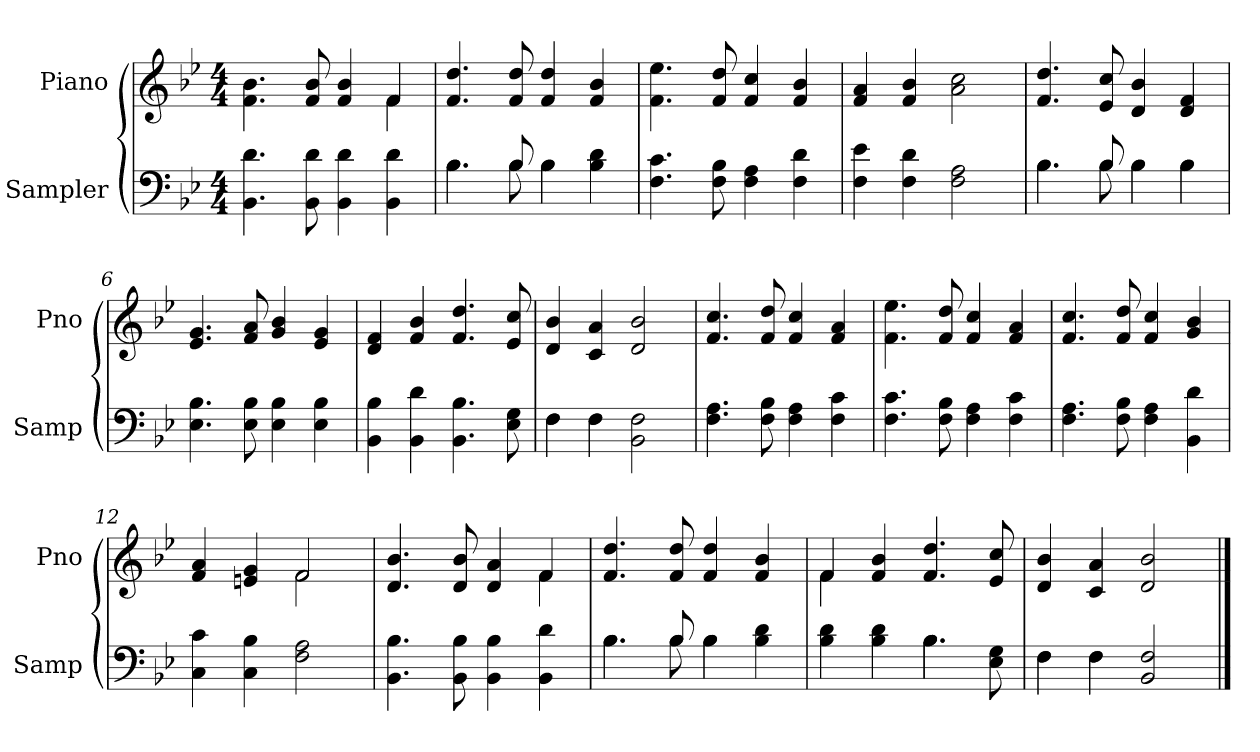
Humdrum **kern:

**kern	**kern
*part2	*part1
*staff2	*staff1
*I"Sampler	*I"Piano
*I'Samp	*I'Pno
*clefF4	*clefG2
*k[b-e-]	*k[b-e-]
*B-:	*B-:
*M4/4	*M4/4
=1	=1
*	*^
4.BB- 4.d	4.f\ 4.b-\	2.ryy
8BB- 8d	8f 8b-	.
4BB- 4d	4f 4b-	.
4BB- 4d	4f/	4f
*	*v	*v
=2	=2
*^	*
4.B-\	4.B-	4.f 4.dd
8B-/	8B-	8f 8dd
4B-\	4B-	4f 4dd
4B- 4d	4ryy	4f 4b-
*v	*v	*
=3	=3
4.F 4.c	4.f 4.ee-
8F 8B-	8f 8dd
4F 4A	4f 4cc
4F 4d	4f 4b-
=4	=4
4F 4e-	4f 4a
4F 4d	4f 4b-
2F 2A	2a 2cc
=5	=5
*^	*
4.B-\	4.B-	4.f 4.dd
8B-/	8B-	8e- 8cc
4B-\	4B-	4d 4b-
4B-\	4B-	4d 4f
*v	*v	*
=6	=6
4.E- 4.B-	4.e- 4.g
8E- 8B-	8f 8a
4E- 4B-	4g 4b-
4E- 4B-	4e- 4g
=7	=7
4BB- 4B-	4d 4f
4BB- 4d	4f 4b-
4.BB- 4.B-	4.f 4.dd
8E- 8G	8e- 8cc
=8	=8
*^	*
4F\	4F	4d 4b-
4F\	4F	4c 4a
2BB- 2F	2ryy	2d 2b-
*v	*v	*
=9	=9
4.F 4.A	4.f 4.cc
8F 8B-	8f 8dd
4F 4A	4f 4cc
4F 4c	4f 4a
=10	=10
4.F 4.c	4.f 4.ee-
8F 8B-	8f 8dd
4F 4A	4f 4cc
4F 4c	4f 4a
=11	=11
4.F 4.A	4.f 4.cc
8F 8B-	8f 8dd
4F 4A	4f 4cc
4BB- 4d	4g 4b-
=12	=12
*	*^
4C 4c	4f 4a	2ryy
4C 4B-	4en 4g	.
2F 2A	2f/	2f
=13	=13	=13
4.BB- 4.B-	4.d 4.b-	2.ryy
8BB- 8B-	8d 8b-	.
4BB- 4B-	4d 4a	.
4BB- 4d	4f/	4f
*	*v	*v
=14	=14
*^	*
4.B-\	4.B-	4.f 4.dd
8B-/	8B-	8f 8dd
4B-\	4B-	4f 4dd
4B- 4d	4ryy	4f 4b-
=15	=15	=15
*	*	*^
4B- 4d	2ryy	4f/	4f
4B- 4d	.	4f 4b-	2.ryy
4.B-\	4.B-	4.f 4.dd	.
8E- 8G	8ryy	8e- 8cc	.
*	*	*v	*v
=16	=16	=16
4F\	4F	4d 4b-
4F\	4F	4c 4a
2BB-/ 2F/	2ryy	2d 2b-
*v	*v	*
==	==
*-	*-
